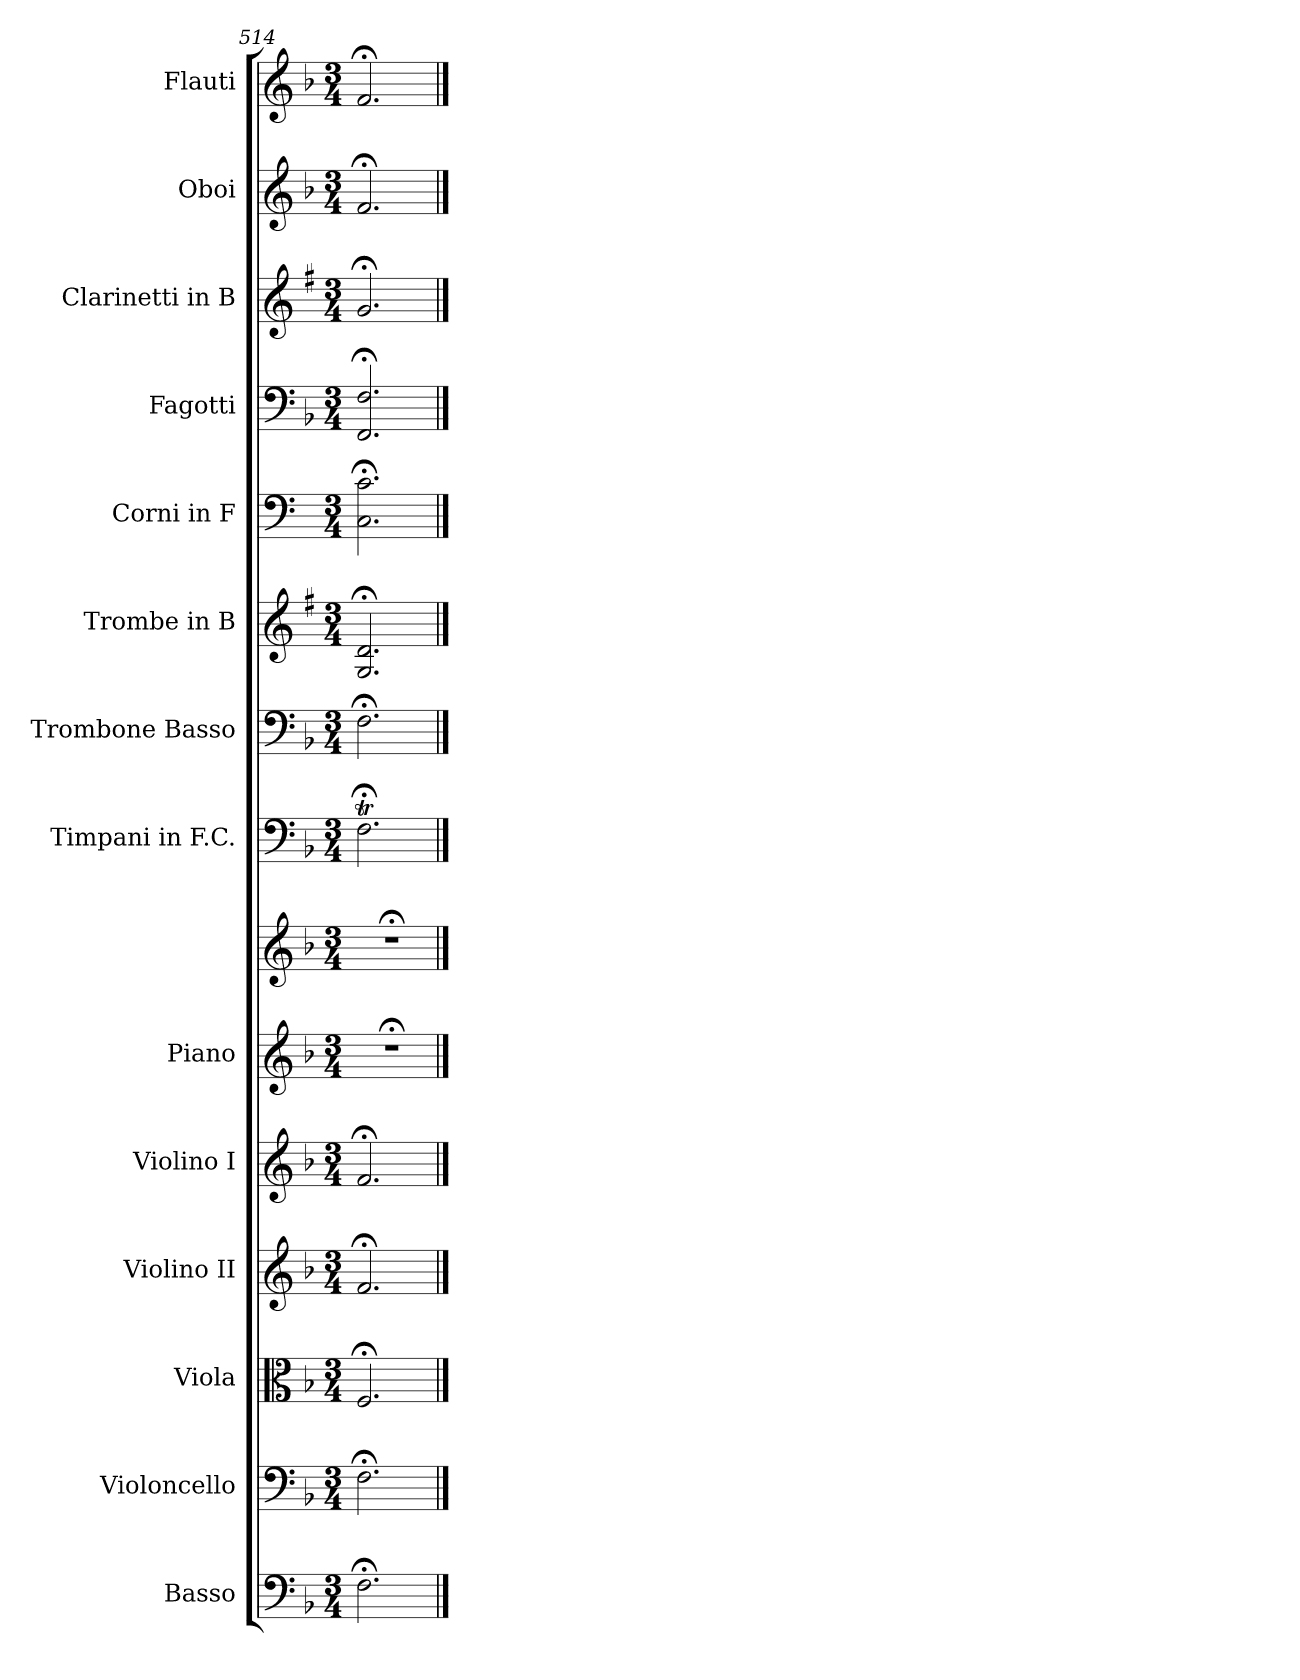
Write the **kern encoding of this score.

**kern	**kern	**kern	**kern	**kern	**kern	**kern	**kern	**kern	**kern	**kern	**kern	**kern	**kern	**kern
*part14	*part13	*part12	*part11	*part10	*part9	*part9	*part8	*part7	*part6	*part5	*part4	*part3	*part2	*part1
*staff15	*staff14	*staff13	*staff12	*staff11	*staff10	*staff9	*staff8	*staff7	*staff6	*staff5	*staff4	*staff3	*staff2	*staff1
*I"Basso	*I"Violoncello	*I"Viola	*I"Violino II	*I"Violino I	*I"Piano	*	*I"Timpani in F.C.	*I"Trombone Basso	*I"Trombe in B	*I"Corni in F	*I"Fagotti	*I"Clarinetti in B	*I"Oboi	*I"Flauti
*	*	*	*	*	*I'Pno.	*	*I'Timp.	*	*	*	*	*	*I'Ob.	*I'Fl.
*clefF4	*clefF4	*clefC3	*clefG2	*clefG2	*clefG2	*clefG2	*clefF4	*clefF4	*clefG2	*clefF4	*clefF4	*clefG2	*clefG2	*clefG2
*ITrd7c12	*	*	*	*	*	*	*	*	*ITrd1c2	*ITrd4c7	*	*ITrd1c2	*	*
*k[b-]	*k[b-]	*k[b-]	*k[b-]	*k[b-]	*k[b-]	*k[b-]	*k[b-]	*k[b-]	*k[b-]	*k[b-]	*k[b-]	*k[b-]	*k[b-]	*k[b-]
*M3/4	*M3/4	*M3/4	*M3/4	*M3/4	*M3/4	*M3/4	*M3/4	*M3/4	*M3/4	*M3/4	*M3/4	*M3/4	*M3/4	*M3/4
*MM50	*MM50	*MM50	*MM50	*MM50	*MM50	*MM50	*MM50	*MM50	*MM50	*MM50	*MM50	*MM50	*MM50	*MM50
=514	=514	=514	=514	=514	=514	=514	=514	=514	=514	=514	=514	=514	=514	=514
2.FF;<\	2.F;<\	2.F;</	2.f;</	2.f;</	2.r;<	2.r;<	2.F;<T\	2.F;<\	2.F/;< 2.c/;<	2.FF\;< 2.F\;<	2.FF/;< 2.F/;<	2.f;</	2.f;</	2.f;</
==	==	==	==	==	==	==	==	==	==	==	==	==	==	==
*-	*-	*-	*-	*-	*-	*-	*-	*-	*-	*-	*-	*-	*-	*-
